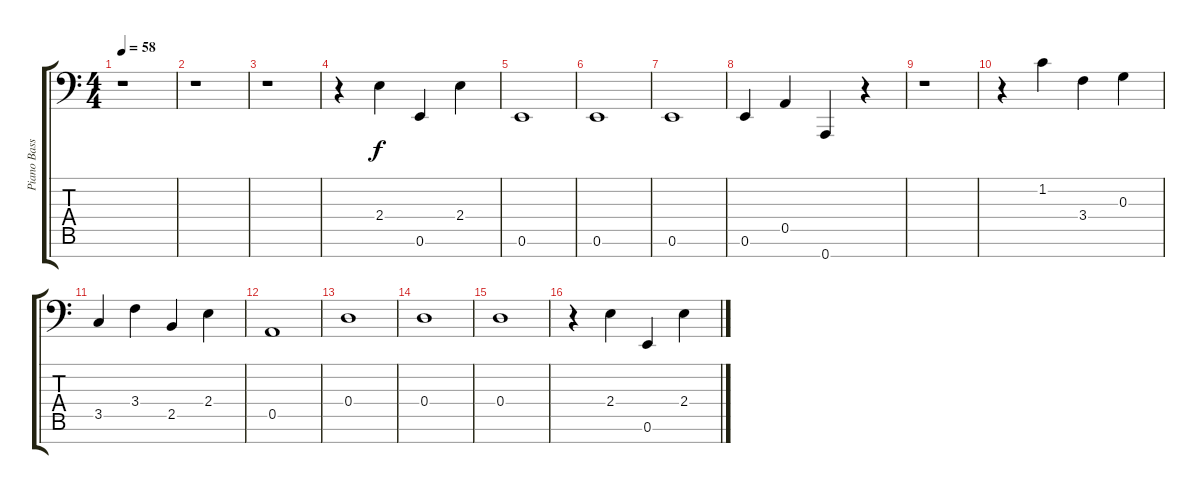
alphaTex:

\track ("Piano Bass" "Piano Bass") {instrument electricbassfinger}
\staff {score tabs}
\tuning (E3 B2 G2 D2 A1 E1 A0) {hide}
\ts (4 4)
\tempo 58
\clef f4
\ks c
r.1{dy f instrument electricbassfinger} |
r.1 |
r.1 |
r.4 2.4.4 0.6.4 2.4.4 |
0.6.1 |
0.6.1 |
0.6.1 |
0.6.4 0.5.4 0.7.4 r.4 |
r.1 |
r.4 1.2.4 3.4.4 0.3.4 |
3.5.4 3.4.4 2.5.4 2.4.4 |
0.5.1 |
0.4.1 |
0.4.1 |
0.4.1 |
r.4 2.4.4 0.6.4 2.4.4
